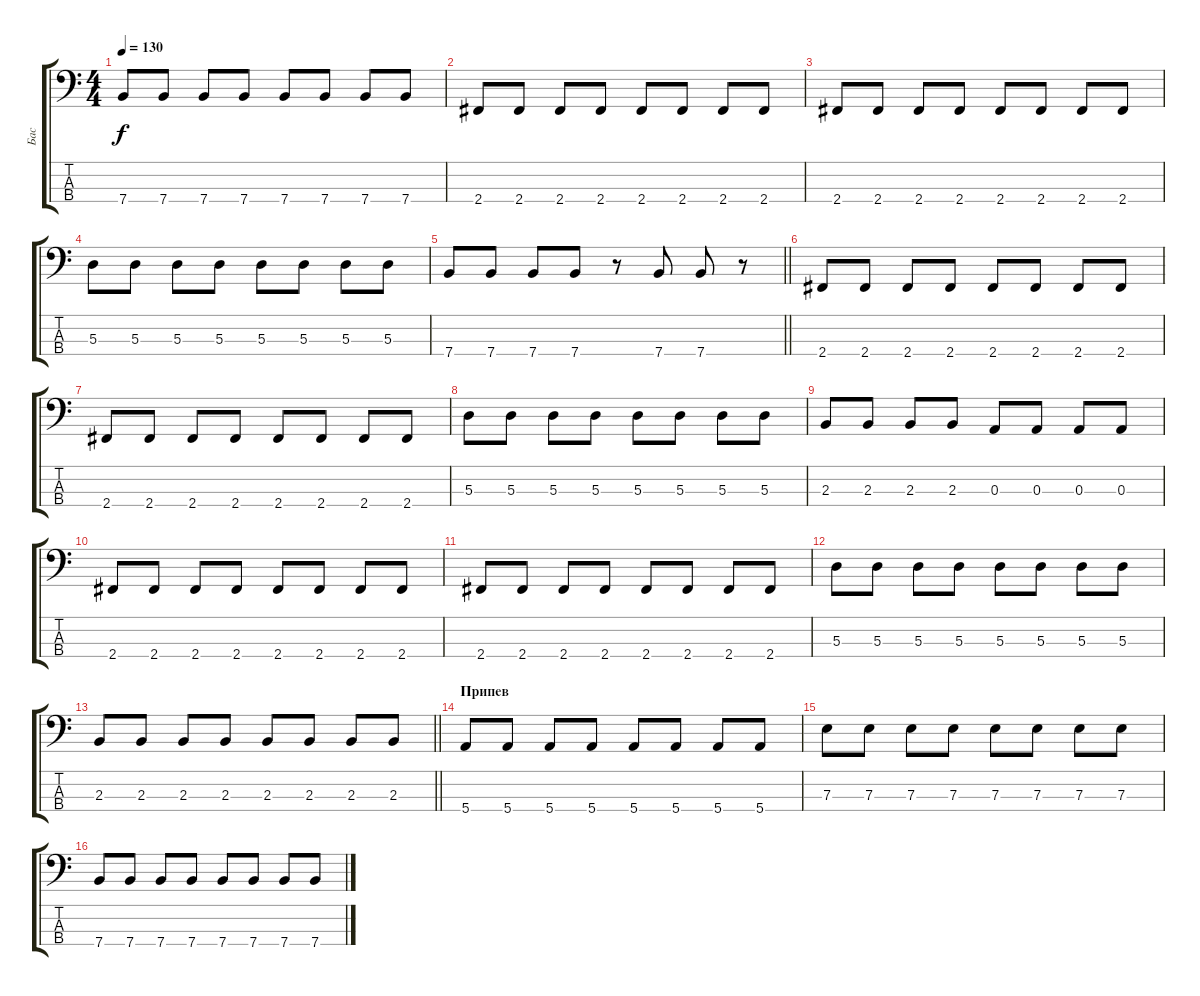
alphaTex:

\track ("Бас" "Бас") {instrument electricbassfinger}
\staff {score tabs}
\tuning (G2 D2 A1 E1) {hide}
\ts (4 4)
\tempo 130
\clef f4
\ks c
7.4.8{dy f} 7.4.8 7.4.8 7.4.8 7.4.8 7.4.8 7.4.8 7.4.8 |
2.4.8 2.4.8 2.4.8 2.4.8 2.4.8 2.4.8 2.4.8 2.4.8 |
2.4.8 2.4.8 2.4.8 2.4.8 2.4.8 2.4.8 2.4.8 2.4.8 |
5.3.8 5.3.8 5.3.8 5.3.8 5.3.8 5.3.8 5.3.8 5.3.8 |
\barLineRight lightlight
7.4.8 7.4.8 7.4.8 7.4.8 r.8 7.4.8 7.4.8 r.8 |
\section ("" " ")
2.4.8 2.4.8 2.4.8 2.4.8 2.4.8 2.4.8 2.4.8 2.4.8 |
2.4.8 2.4.8 2.4.8 2.4.8 2.4.8 2.4.8 2.4.8 2.4.8 |
5.3.8 5.3.8 5.3.8 5.3.8 5.3.8 5.3.8 5.3.8 5.3.8 |
2.3.8 2.3.8 2.3.8 2.3.8 0.3.8 0.3.8 0.3.8 0.3.8 |
2.4.8 2.4.8 2.4.8 2.4.8 2.4.8 2.4.8 2.4.8 2.4.8 |
2.4.8 2.4.8 2.4.8 2.4.8 2.4.8 2.4.8 2.4.8 2.4.8 |
5.3.8 5.3.8 5.3.8 5.3.8 5.3.8 5.3.8 5.3.8 5.3.8 |
\barLineRight lightlight
2.3.8 2.3.8 2.3.8 2.3.8 2.3.8 2.3.8 2.3.8 2.3.8 |
\section ("" "Припев")
5.4.8 5.4.8 5.4.8 5.4.8 5.4.8 5.4.8 5.4.8 5.4.8 |
7.3.8 7.3.8 7.3.8 7.3.8 7.3.8 7.3.8 7.3.8 7.3.8 |
7.4.8 7.4.8 7.4.8 7.4.8 7.4.8 7.4.8 7.4.8 7.4.8
